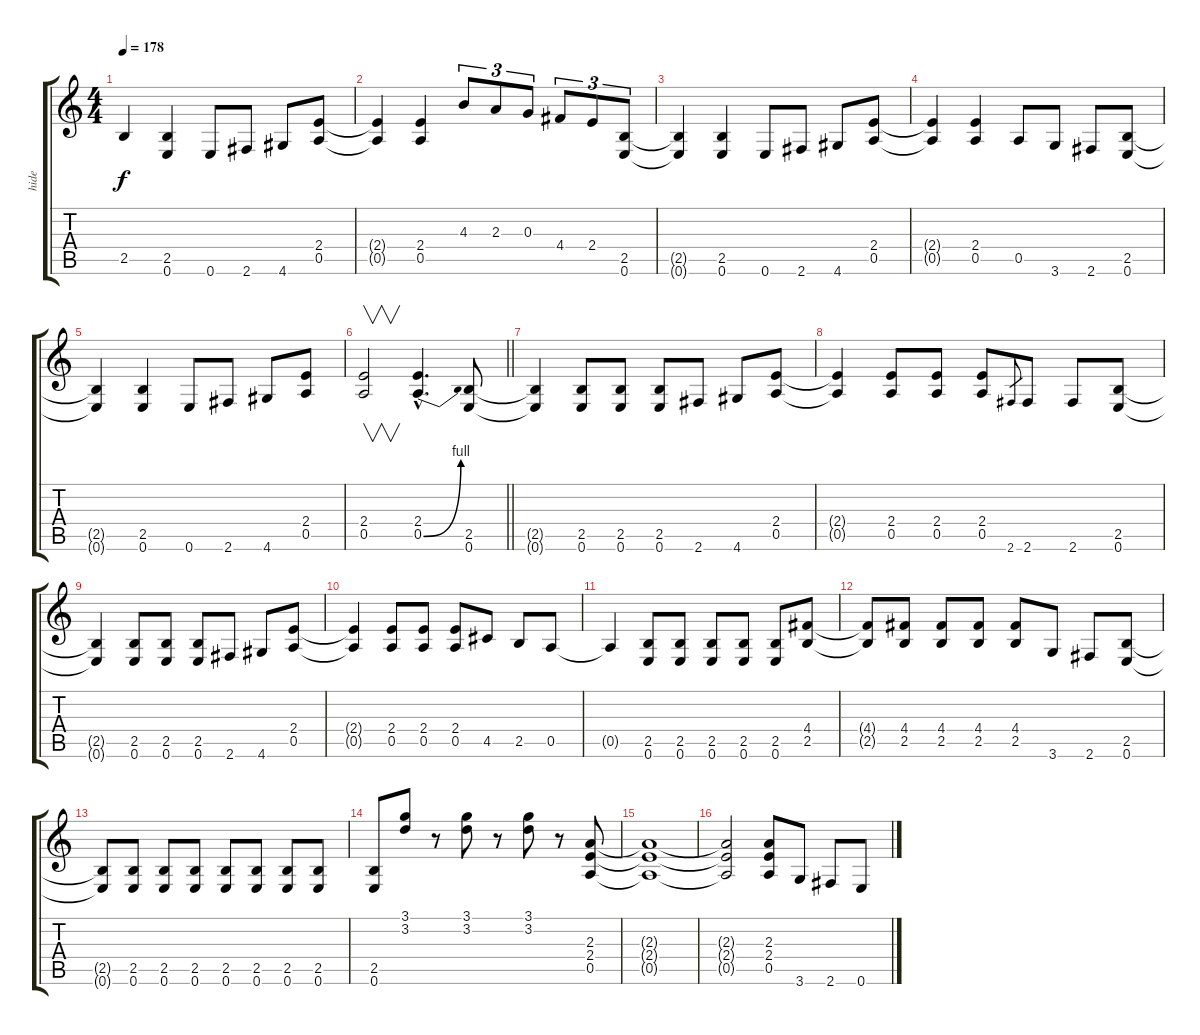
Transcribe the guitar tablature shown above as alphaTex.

\track ("hide" "hide") {instrument distortionguitar}
\staff {score tabs}
\tuning (E4 B3 G3 D3 A2 E2) {hide}
\ts (4 4)
\tempo 178
\clef g2
\ks c
2.5{t}.4{dy f} (2.5 0.6).4 0.6.8 2.6.8 4.6.8 (2.4 0.5).8 |
(2.4{t} 0.5{t}).4 (2.4 0.5).4 4.3.8{tu (3 2)} 2.3.8{tu (3 2)} 0.3.8{tu (3 2)} 4.4.8{tu (3 2)} 2.4.8{tu (3 2)} (2.5 0.6).8{tu (3 2)} |
(2.5{t} 0.6{t}).4 (2.5 0.6).4 0.6.8 2.6.8 4.6.8 (2.4 0.5).8 |
(2.4{t} 0.5{t}).4 (2.4 0.5).4 0.5.8 3.6.8 2.6.8 (2.5 0.6).8 |
(2.5{t} 0.6{t}).4 (2.5 0.6).4 0.6.8 2.6.8 4.6.8 (2.4 0.5).8 |
\barLineRight lightlight
(2.4 0.5).2{v} (2.4{hac} 0.5{be (bend 0 0 60 4) hac}).4{d} (2.5 0.6).8 |
(2.5{t} 0.6{t}).4 (2.5 0.6).8 (2.5 0.6).8 (2.5 0.6).8 2.6.8 4.6.8 (2.4 0.5).8 |
(2.4{t} 0.5{t}).4 (2.4 0.5).8 (2.4 0.5).8 (2.4 0.5).8 2.6.8{gr} 2.6.8 2.6.8 (2.5 0.6).8 |
(2.5{t} 0.6{t}).4 (2.5 0.6).8 (2.5 0.6).8 (2.5 0.6).8 2.6.8 4.6.8 (2.4 0.5).8 |
(2.4{t} 0.5{t}).4 (2.4 0.5).8 (2.4 0.5).8 (2.4 0.5).8 4.5.8 2.5.8 0.5.8 |
0.5{t}.4 (2.5 0.6).8 (2.5 0.6).8 (2.5 0.6).8 (2.5 0.6).8 (2.5 0.6).8 (4.4 2.5).8 |
(4.4{t} 2.5{t}).8 (4.4 2.5).8 (4.4 2.5).8 (4.4 2.5).8 (4.4 2.5).8 3.6.8 2.6.8 (2.5 0.6).8 |
(2.5{t} 0.6{t}).8 (2.5 0.6).8 (2.5 0.6).8 (2.5 0.6).8 (2.5 0.6).8 (2.5 0.6).8 (2.5 0.6).8 (2.5 0.6).8 |
(2.5 0.6).8 (3.1 3.2).8 r.8 (3.1 3.2).8 r.8 (3.1 3.2).8 r.8 (2.3 2.4 0.5).8 |
(2.3{t} 2.4{t} 0.5{t}).1 |
(2.3{t} 2.4{t} 0.5{t}).2 (2.3 2.4 0.5).8 3.6.8 2.6.8 0.6.8
